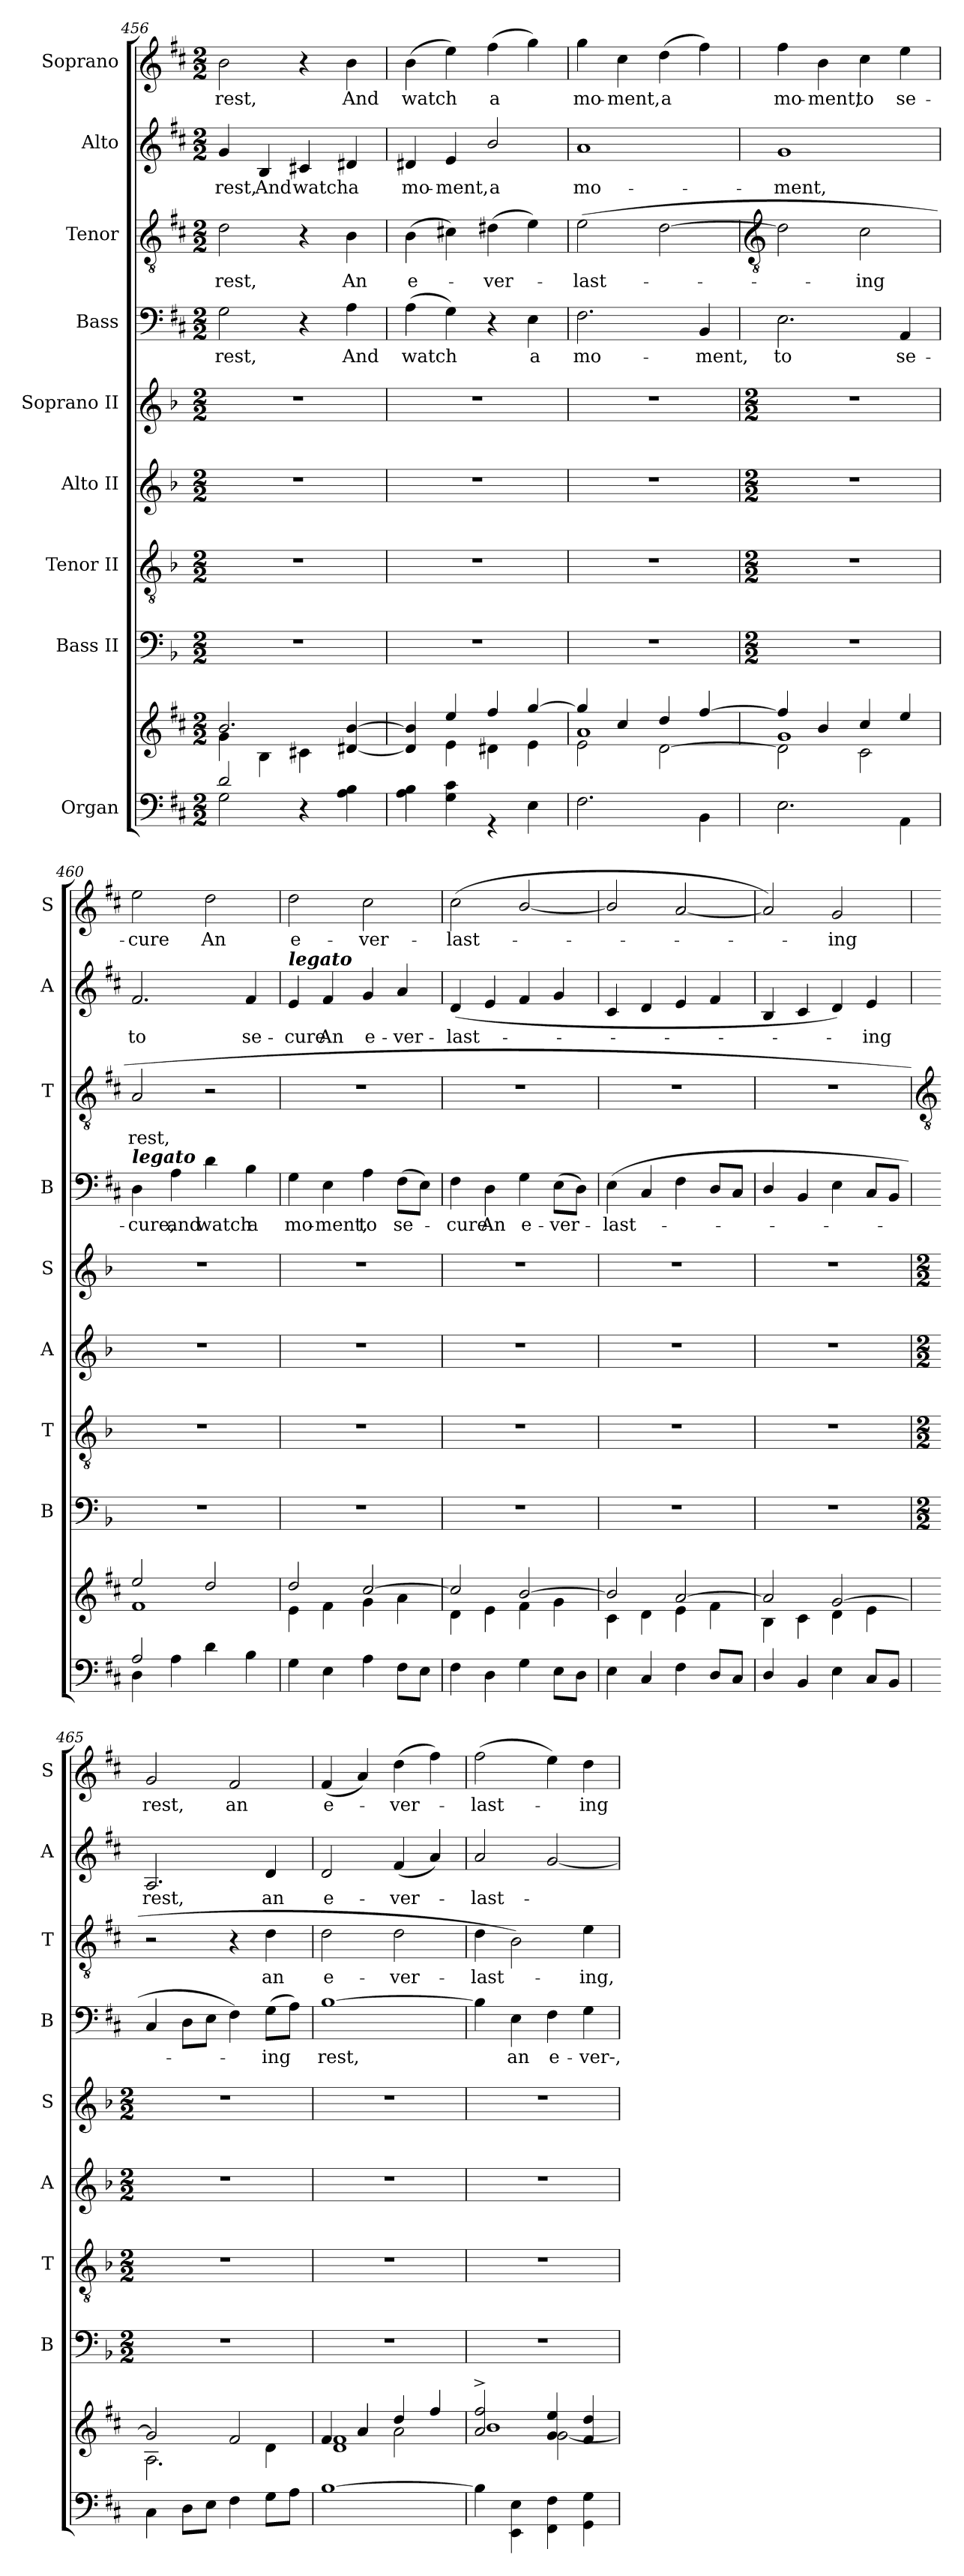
**kern	**kern	**kern	**kern	**kern	**kern	**kern	**text	**kern	**text	**kern	**text	**kern	**text
*part9	*part9	*part8	*part7	*part6	*part5	*part4	*part4	*part3	*part3	*part2	*part2	*part1	*part1
*staff10	*staff9	*staff8	*staff7	*staff6	*staff5	*staff4	*staff4	*staff3	*staff3	*staff2	*staff2	*staff1	*staff1
*I"Organ	*	*I"Bass II	*I"Tenor II	*I"Alto II	*I"Soprano II	*I"Bass	*	*I"Tenor	*	*I"Alto	*	*I"Soprano	*
*	*	*I'B	*I'T	*I'A	*I'S	*I'B	*	*I'T	*	*I'A	*	*I'S	*
*clefF4	*clefG2	*clefF4	*clefGv2	*clefG2	*clefG2	*clefF4	*	*clefGv2	*	*clefG2	*	*clefG2	*
*k[f#c#]	*k[f#c#]	*k[b-]	*k[b-]	*k[b-]	*k[b-]	*k[f#c#]	*	*k[f#c#]	*	*k[f#c#]	*	*k[f#c#]	*
*D:	*D:	*F:	*F:	*F:	*F:	*D:	*	*D:	*	*D:	*	*D:	*
*M2/2	*M2/2	*M2/2	*M2/2	*M2/2	*M2/2	*M2/2	*	*M2/2	*	*M2/2	*	*M2/2	*
=456	=456	=456	=456	=456	=456	=456	=456	=456	=456	=456	=456	=456	=456
*^	*^	*	*	*	*	*	*	*	*	*	*	*	*
!	!	!	!	!	!	!	!	!	!LO:LY:b	!	!LO:LY:b	!	!LO:LY:b	!	!LO:LY:b
2d	2G\	2.b/	4g\	1r	1r	1r	1r	2G	rest,	2d	rest,	4g	rest,	2b	rest,
!	!	!	!	!	!	!	!	!	!	!	!	!	!LO:LY:b	!	!
.	.	.	4B\	.	.	.	.	.	.	.	.	4B	And	.	.
!	!	!	!	!	!	!	!	!	!	!	!	!	!LO:LY:b	!	!
2ryy	4r	.	4c#X\	.	.	.	.	4r	.	4r	.	4c#X	watch	4r	.
!	!	!	!	!	!	!	!	!	!LO:LY:b	!	!LO:LY:b	!	!LO:LY:b	!	!LO:LY:b
.	4A\ 4B\	[4d#X/ [4b/	4ryy	.	.	.	.	4A	And	4B	An	4d#X	a	4b	And
=457	=457	=457	=457	=457	=457	=457	=457	=457	=457	=457	=457	=457	=457	=457	=457
!	!	!	!	!	!	!	!	!	!LO:LY:b	!	!LO:LY:b	!	!LO:LY:b	!	!LO:LY:b
1ryy	4A\ 4B\	4d#/] 4b/]	4ryy	1r	1r	1r	1r	(>4A	watch	(>4B	e-	4d#X	mo-	(>4b	watch
!	!	!	!	!	!	!	!	!	!	!	!	!	!LO:LY:b	!	!
.	4G\ 4c#\	4ee/	4e\	.	.	.	.	4G)	.	4c#X)	.	4e	-ment,	4ee)	.
!	!	!	!	!	!	!	!	!	!	!	!LO:LY:b	!	!LO:LY:b	!	!LO:LY:b
.	4r	4ff#/	4d#X\	.	.	.	.	4r	.	(>4d#X	ver-	2b/	a	(>4ff#	a
!	!	!	!	!	!	!	!	!	!LO:LY:b	!	!	!	!	!	!
.	4E\	[4gg/	4e\	.	.	.	.	4E	a	4e)	.	.	.	4gg)	.
=458	=458	=458	=458	=458	=458	=458	=458	=458	=458	=458	=458	=458	=458	=458	=458
*	*	*	*^	*	*	*	*	*	*	*	*	*	*	*	*
!	!	!	!	!	!	!	!	!	!	!LO:LY:b	!	!LO:LY:b	!	!LO:LY:b	!	!LO:LY:b
*v	*v	*	*	*	*	*	*	*	*	*	*	*	*	*	*	*
2.F#\	4gg/]	1a\	2e\	1r	1r	1r	1r	2.F#	mo-	(>2e	last-	1a	mo-	4gg	mo-
!	!	!	!	!	!	!	!	!	!	!	!	!	!	!	!LO:LY:b
.	4cc#/	.	.	.	.	.	.	.	.	.	.	.	.	4cc#	-ment,
!	!	!	!	!	!	!	!	!	!	!	!	!	!	!	!LO:LY:b
.	4dd/	.	[2d\	.	.	.	.	.	.	[2d	.	.	.	(>4dd	a
!	!	!	!	!	!	!	!	!	!LO:LY:b	!	!	!	!	!	!
4BB\	[4ff#/	.	.	.	.	.	.	4BB	-ment,	.	.	.	.	4ff#)	.
!!LO:LB:g=z
=459	=459	=459	=459	=459	=459	=459	=459	=459	=459	=459	=459	=459	=459	=459	=459
*	*	*	*	*	*	*	*	*	*	*clefGv2	*	*	*	*	*
*	*	*	*	*M2/2	*M2/2	*M2/2	*M2/2	*	*	*	*	*	*	*	*
!	!	!	!	!	!	!	!	!	!LO:LY:b	!	!	!	!LO:LY:b	!	!LO:LY:b
2.E\	4ff#/]	1g\	2d\]	1r	1r	1r	1r	2.E	to	2d]	.	1g	-ment,	4ff#	mo-
!	!	!	!	!	!	!	!	!	!	!	!	!	!	!	!LO:LY:b
.	4b/	.	.	.	.	.	.	.	.	.	.	.	.	4b	-ment,
!	!	!	!	!	!	!	!	!	!	!	!LO:LY:b	!	!	!	!LO:LY:b
.	4cc#/	.	2c#\	.	.	.	.	.	.	2c#	ing	.	.	4cc#	to
!	!	!	!	!	!	!	!	!	!LO:LY:b	!	!	!	!	!	!LO:LY:b
4AA\	4ee/	.	.	.	.	.	.	4AA	se-	.	.	.	.	4ee	se-
*	*	*v	*v	*	*	*	*	*	*	*	*	*	*	*	*
=460	=460	=460	=460	=460	=460	=460	=460	=460	=460	=460	=460	=460	=460	=460
*^	*	*	*	*	*	*	*	*	*	*	*	*	*	*
!	!	!	!	!	!	!	!	!LO:TX:a:Bi:t=legato	!	!	!	!	!	!	!
!	!	!	!	!	!	!	!	!	!LO:LY:b	!	!LO:LY:b	!	!LO:LY:b	!	!LO:LY:b
2A/	4D\	2ee/	1f#\	1r	1r	1r	1r	4D	-cure,	2A	rest,	2.f#	to	2ee	-cure
!	!	!	!	!	!	!	!	!	!LO:LY:b	!	!	!	!	!	!
.	4A\	.	.	.	.	.	.	4A	and	.	.	.	.	.	.
!	!	!	!	!	!	!	!	!	!LO:LY:b	!	!	!	!	!	!LO:LY:b
4d\	2ryy	2dd/	.	.	.	.	.	4d	watch	2r	.	.	.	2dd	An
!	!	!	!	!	!	!	!	!	!LO:LY:b	!	!	!	!LO:LY:b	!	!
4B\	.	.	.	.	.	.	.	4B	a	.	.	4f#	se-	.	.
=461	=461	=461	=461	=461	=461	=461	=461	=461	=461	=461	=461	=461	=461	=461	=461
!	!	!	!	!	!	!	!	!	!	!	!	!LO:TX:a:Bi:t=legato	!	!	!
!	!	!	!	!	!	!	!	!	!LO:LY:b	!	!	!	!LO:LY:b	!	!LO:LY:b
4G\	2ryy	2dd/	4e\	1r	1r	1r	1r	4G	mo-	1r	.	4e	-cure	2dd	e-
!	!	!	!	!	!	!	!	!	!LO:LY:b	!	!	!	!LO:LY:b	!	!
4E\	.	.	4f#\	.	.	.	.	4E	-ment,	.	.	4f#	An	.	.
!	!	!	!	!	!	!	!	!	!LO:LY:b	!	!	!	!LO:LY:b	!	!LO:LY:b
4A\	2ryy	[2cc#/	4g\	.	.	.	.	4A	to	.	.	4g	e-	2cc#	-ver-
!	!	!	!	!	!	!	!	!	!LO:LY:b	!	!	!	!LO:LY:b	!	!
8F#\L	.	.	4a\	.	.	.	.	(>8F#L	se-	.	.	4a	-ver-	.	.
8E\J	.	.	.	.	.	.	.	8EJ)	.	.	.	.	.	.	.
=462	=462	=462	=462	=462	=462	=462	=462	=462	=462	=462	=462	=462	=462	=462	=462
!	!	!	!	!	!	!	!	!	!LO:LY:b	!	!	!	!LO:LY:b	!	!LO:LY:b
4F#\	2ryy	2cc#/]	4d\	1r	1r	1r	1r	4F#	cure	1r	.	(<4d	-last-	(<2cc#	-last-
!	!	!	!	!	!	!	!	!	!LO:LY:b	!	!	!	!	!	!
4D\	.	.	4e\	.	.	.	.	4D	An	.	.	4e	.	.	.
!	!	!	!	!	!	!	!	!	!LO:LY:b	!	!	!	!	!	!
4G\	2ryy	[2b/	4f#\	.	.	.	.	4G	e-	.	.	4f#	.	[2b/	.
!	!	!	!	!	!	!	!	!	!LO:LY:b	!	!	!	!	!	!
8E\L	.	.	4g\	.	.	.	.	(>8EL	-ver-	.	.	4g	.	.	.
8D\J	.	.	.	.	.	.	.	8DJ)	.	.	.	.	.	.	.
=463	=463	=463	=463	=463	=463	=463	=463	=463	=463	=463	=463	=463	=463	=463	=463
!	!	!	!	!	!	!	!	!	!LO:LY:b	!	!	!	!	!	!
4E\	2ryy	2b/]	4c#\	1r	1r	1r	1r	(>4E	last-	1r	.	4c#	.	2b/]	.
4C#/	.	.	4d\	.	.	.	.	4C#	.	.	.	4d	.	.	.
4F#\	2ryy	[2a/	4e\	.	.	.	.	4F#	.	.	.	4e	.	[2a	.
8D/L	.	.	4f#\	.	.	.	.	8DL	.	.	.	4f#	.	.	.
8C#\J	.	.	.	.	.	.	.	8C#J	.	.	.	.	.	.	.
=464	=464	=464	=464	=464	=464	=464	=464	=464	=464	=464	=464	=464	=464	=464	=464
4D/	2ryy	2a/]	4B\	1r	1r	1r	1r	4D/	.	1r	.	4B	.	2a])	.
4BB/	.	.	4c#\	.	.	.	.	4BB	.	.	.	4c#	.	.	.
!	!	!	!	!	!	!	!	!	!	!	!	!	!	!	!LO:LY:b
4E\	2ryy	[2g/	4d\	.	.	.	.	4E	.	.	.	4d)	.	2g	ing
!	!	!	!	!	!	!	!	!	!	!	!	!	!LO:LY:b	!	!
8C#/L	.	.	4e\	.	.	.	.	8C#L	.	.	.	4e	ing	.	.
8BB\J	.	.	.	.	.	.	.	8BBJ	.	.	.	.	.	.	.
!!LO:LB:g=z
=465	=465	=465	=465	=465	=465	=465	=465	=465	=465	=465	=465	=465	=465	=465	=465
*	*	*	*	*	*	*	*	*	*	*clefGv2	*	*	*	*	*
*	*	*	*	*M2/2	*M2/2	*M2/2	*M2/2	*	*	*	*	*	*	*	*
!	!	!	!	!	!	!	!	!	!	!	!	!	!LO:LY:b	!	!LO:LY:b
1ryy	4C#\	2g/]	2.A\	1r	1r	1r	1r	4C#	.	2r	.	2.A	rest,	2g	rest,
.	8D\L	.	.	.	.	.	.	8DL	.	.	.	.	.	.	.
.	8E\J	.	.	.	.	.	.	8EJ	.	.	.	.	.	.	.
!	!	!	!	!	!	!	!	!	!	!	!	!	!	!	!LO:LY:b
.	4F#\	2f#/	.	.	.	.	.	4F#)	.	4r	.	.	.	2f#	an
!	!	!	!	!	!	!	!	!	!LO:LY:b	!	!LO:LY:b	!	!LO:LY:b	!	!
.	8G\L	.	4d\	.	.	.	.	(>8GL	ing	4d	an	4d	an	.	.
.	8A\J	.	.	.	.	.	.	8AJ)	.	.	.	.	.	.	.
=466	=466	=466	=466	=466	=466	=466	=466	=466	=466	=466	=466	=466	=466	=466	=466
*	*	*	*^	*	*	*	*	*	*	*	*	*	*	*	*
!	!	!	!	!	!	!	!	!	!	!LO:LY:b	!	!LO:LY:b	!	!LO:LY:b	!	!LO:LY:b
*v	*v	*	*	*	*	*	*	*	*	*	*	*	*	*	*	*
[1B\	4f#/	4ryy	1d/ 1f#/	1r	1r	1r	1r	[1B	rest,	2d	e-	2d	e-	(<4f#	e-
.	4a/	4a/	.	.	.	.	.	.	.	.	.	.	.	4a)	.
!	!	!	!	!	!	!	!	!	!	!	!LO:LY:b	!	!LO:LY:b	!	!LO:LY:b
.	4dd/	2a\	.	.	.	.	.	.	.	2d	-ver-	(<4f#	-ver-	(>4dd	ver-
.	4ff#/	.	.	.	.	.	.	.	.	.	.	4a)	.	4ff#)	.
=467	=467	=467	=467	=467	=467	=467	=467	=467	=467	=467	=467	=467	=467	=467	=467
!	!	!	!	!	!	!	!	!	!	!	!LO:LY:b	!	!LO:LY:b	!	!LO:LY:b
4B\]	2a/^ 2ff#/^	2ryy	1b/	1r	1r	1r	1r	4B]	.	4d	-last-	2a	last-	(>2ff#	last-
!	!	!	!	!	!	!	!	!	!LO:LY:b	!	!	!	!	!	!
4EE\ 4E\	.	.	.	.	.	.	.	4E	an	2B)	.	.	.	.	.
!	!	!	!	!	!	!	!	!	!LO:LY:b	!	!	!	!	!	!
4FF#\ 4F#\	4g/ 4ee/	[2g\	.	.	.	.	.	4F#	e-	.	.	[2g	.	4ee)	.
!	!	!	!	!	!	!	!	!	!LO:LY:b	!	!LO:LY:b	!	!	!	!LO:LY:b
4GG\ 4G\	4f#/ 4dd/	.	.	.	.	.	.	4G	-ver-,	4e	ing,	.	.	4dd	ing
*	*v	*v	*v	*	*	*	*	*	*	*	*	*	*	*	*
=	=	=	=	=	=	=	=	=	=	=	=	=	=
*-	*-	*-	*-	*-	*-	*-	*-	*-	*-	*-	*-	*-	*-
